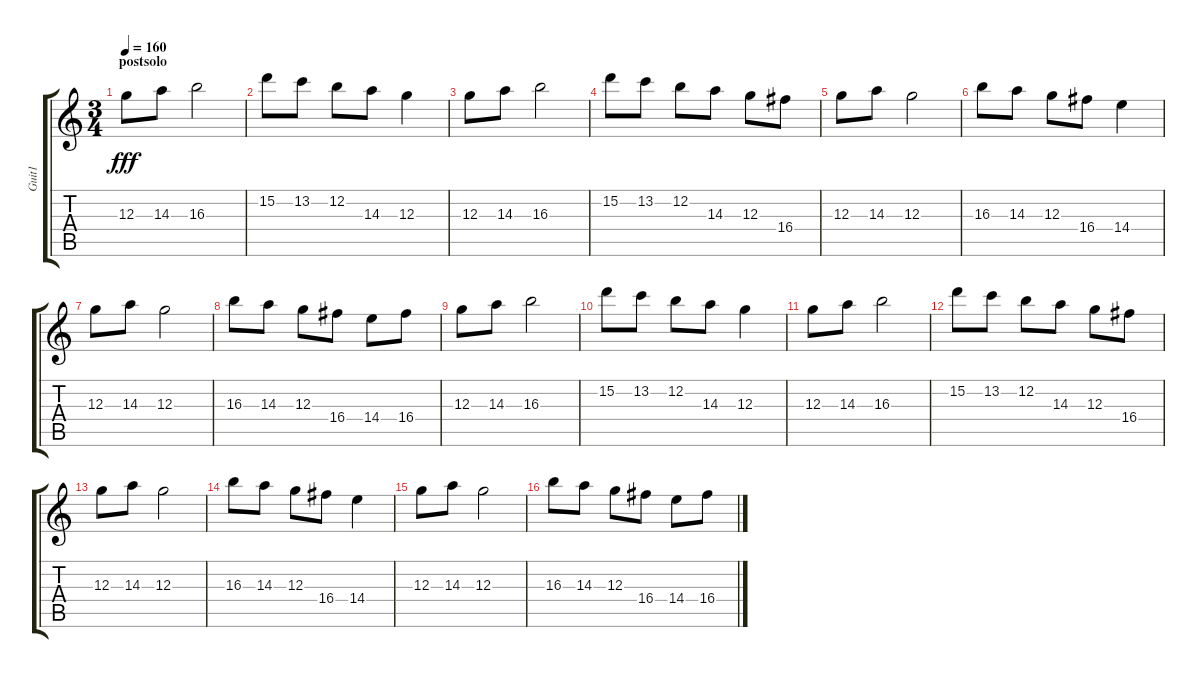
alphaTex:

\track ("Guit1" "Guit1") {instrument electricguitarclean}
\staff {score tabs}
\tuning (E4 B3 G3 D3 A2 E2) {hide}
\ts (3 4)
\section ("" "postsolo")
\tempo 160
\clef g2
\ks c
12.3.8{dy fff volume 11 instrument overdrivenguitar} 14.3.8 16.3.2 |
15.2.8 13.2.8 12.2.8 14.3.8 12.3.4 |
12.3.8 14.3.8 16.3.2 |
15.2.8 13.2.8 12.2.8 14.3.8 12.3.8 16.4.8 |
12.3.8 14.3.8 12.3.2 |
16.3.8 14.3.8 12.3.8 16.4.8 14.4.4 |
12.3.8 14.3.8 12.3.2 |
16.3.8 14.3.8 12.3.8 16.4.8 14.4.8 16.4.8 |
12.3.8{volume 11 instrument overdrivenguitar} 14.3.8 16.3.2 |
15.2.8 13.2.8 12.2.8 14.3.8 12.3.4 |
12.3.8 14.3.8 16.3.2 |
15.2.8 13.2.8 12.2.8 14.3.8 12.3.8 16.4.8 |
12.3.8 14.3.8 12.3.2 |
16.3.8 14.3.8 12.3.8 16.4.8 14.4.4 |
12.3.8 14.3.8 12.3.2 |
16.3.8 14.3.8 12.3.8 16.4.8 14.4.8 16.4.8
